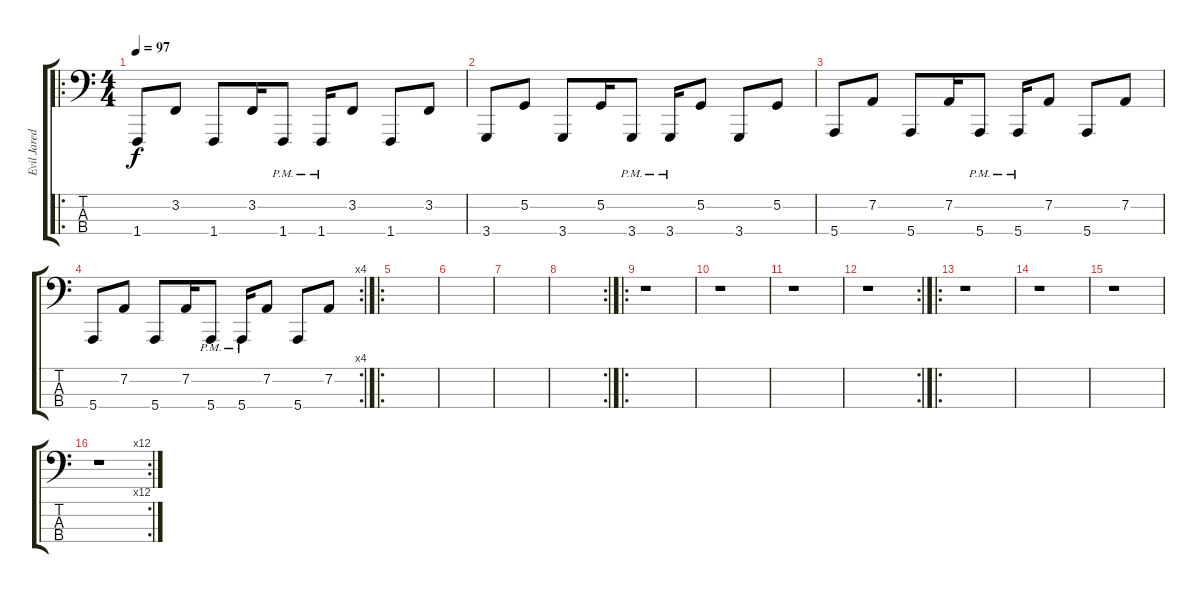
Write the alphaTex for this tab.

\track ("Evil Jared - Synth" "Evil Jared") {instrument lead8bassandlead}
\staff {score tabs}
\tuning (G2 D2 A1 E1) {hide}
\ro
\ts (4 4)
\tempo 97
\clef f4
\ks c
1.4.8{dy f} 3.2.8 1.4.8 3.2.16 1.4{pm}.8 1.4{pm}.16 3.2.8 1.4.8 3.2.8 |
3.4.8 5.2.8 3.4.8 5.2.16 3.4{pm}.8 3.4{pm}.16 5.2.8 3.4.8 5.2.8 |
5.4.8 7.2.8 5.4.8 7.2.16 5.4{pm}.8 5.4{pm}.16 7.2.8 5.4.8 7.2.8 |
\rc 4
5.4.8 7.2.8 5.4.8 7.2.16 5.4{pm}.8 5.4{pm}.16 7.2.8 5.4.8 7.2.8 |
\ro
|
|
|
\rc 2
|
\ro
r.1 |
r.1 |
r.1 |
\rc 2
r.1 |
\ro
r.1 |
r.1 |
r.1 |
\rc 12
r.1
